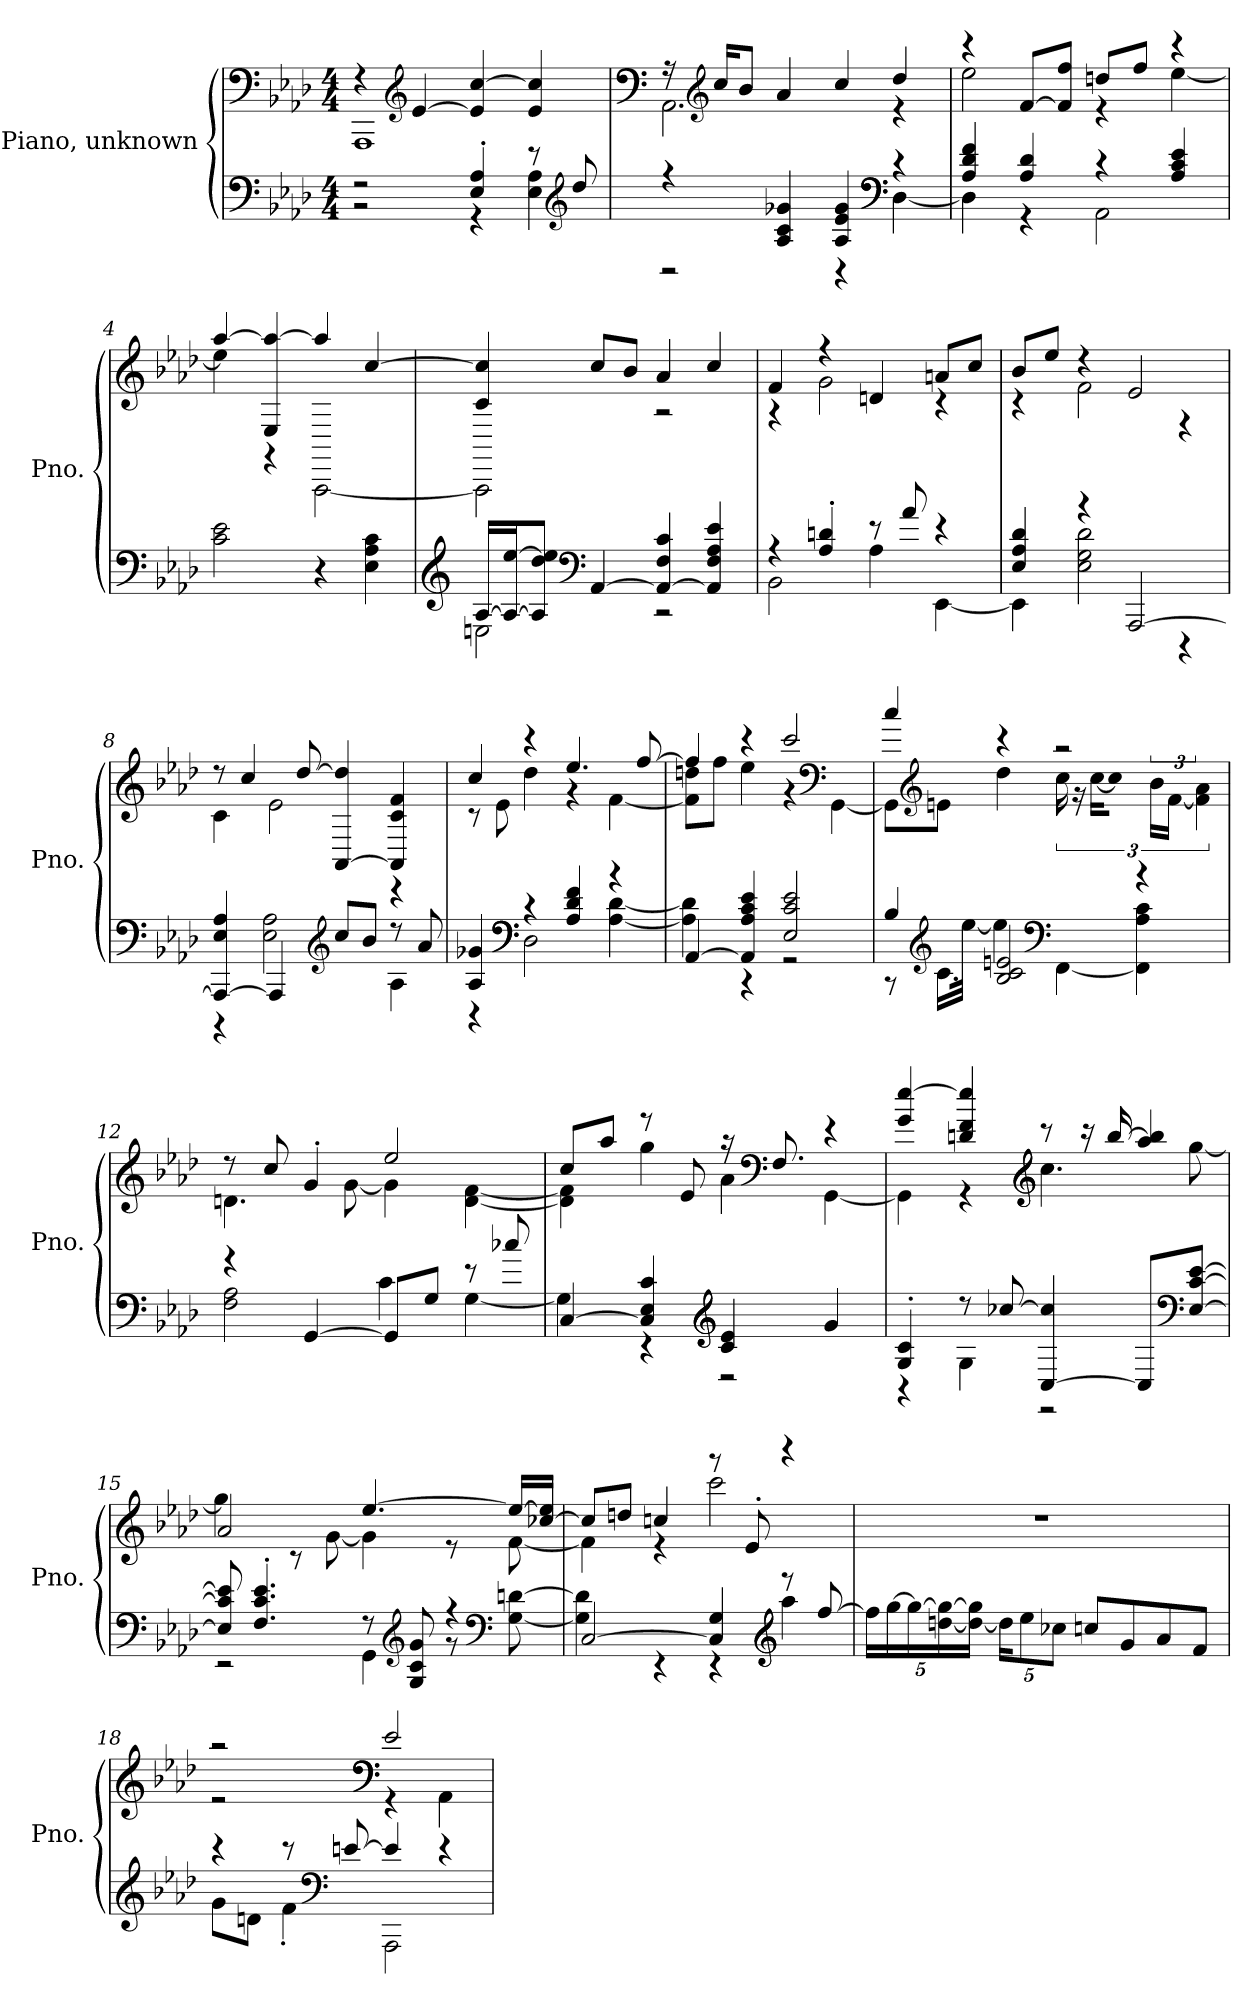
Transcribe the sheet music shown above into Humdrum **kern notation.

**kern	**kern
*part1	*part1
*staff2	*staff1
*I"Piano, unknown	*
*I'Pno.	*
*clefF4	*clefF4
*k[b-e-a-d-]	*k[b-e-a-d-]
*M4/4	*M4/4
*MM149	*MM149
=1	=1
*^	*^
2r	2r	4r	1AAA-
*	*	*clefG2	*
.	.	[4e-/	.
4E-/' 4A-/'	4r	4e-/] [4cc/	.
8r	4E-\ 4A-\	4e-/ 4cc/]	.
*clefG2	*	*	*
8dd-/	.	.	.
=2	=2	=2	=2
*	*	*clefF4	*
4r	2r	16r	2.AA-\
*	*	*clefG2	*
.	.	16cc/KL	.
.	.	8b-/J	.
4A-/ 4c/ 4g-X/	.	4a-/	.
4A-/ 4e-/ 4g-/	4r	4cc/	.
*clefF4	*	*	*
4r	[4D-\	4dd-/	4r
=3	=3	=3	=3
4A-/ 4d-/ 4f/	4D-\]	4r	2ee-\
4A-/ 4d-/	4r	[8f/L	.
.	.	8f/] 8ff/J	.
4r	2AA-\	8ddn/L	4r
.	.	8ff/J	.
4A-/ 4c/ 4e-/	.	4r	[4ee-\
*v	*v	*	*
=4	=4	=4
2c\ 2e-\	[4aa-/	4ee-\]
.	4E-/ 4aa-/_	4r
4r	4aa-/]	[2AAA-\
4E-\ 4A-\ 4c\	[4cc/	.
!!LO:LB:g=z	!!
=5	=5	=5
*clefG2	*	*
*^	*	*
[16A-/LL	2En\	4c/ 4cc/]	2AAA-\]
16A-/_ [16ee-/J	.	.	.
8A-/] 8dd-/ 8ee-/]J	.	.	.
*clefF4	*	*	*
[4AA-/	.	8cc/L	.
.	.	8b-/J	.
4AA-/_ 4F/ 4c/	2r	4a-/	2r
4AA-/] 4F/ 4A-/ 4e-/	.	4cc/	.
=6	=6	=6	=6
4r	2BB-\	4f/	4r
4A-/' 4dn/'	.	4r	2g\
8r	4A-\	4dn/	.
8a-/	.	.	.
4r	[4EE-\	8an/L	4r
.	.	8cc/J	.
=7	=7	=7	=7
4E-/ 4A-/ 4d-/	4EE-\]	8b-/L	4r
.	.	8ee-/J	.
4r	2E-\ 2G\ 2d-\	4r	2f\
[2AAA-/	.	2e-/	.
.	4r	.	4r
=8	=8	=8	=8
4AAA-/_ 4E-/ 4A-/	4r	8r	4c\
.	.	4cc/	.
4AAA-/]	2E-\ 2A-\	.	2e-\
.	.	[8dd-/	.
*clefG2	*	*	*
8cc/L	.	[4AA-/ 4dd-/]	.
8b-/J	.	.	.
8r	4A-\	4AA-/] 4c/ 4f/	4r
8a-/	.	.	.
!!LO:LB:g=z	!!
=9	=9	=9	=9
4A-/ 4g-X/	4r	4cc/	8r
.	.	.	8e-\
*clefF4	*	*	*
4r	2D-\	4r	4dd-\
4A-/ 4d-/ 4f/	.	4.ee-/	4r
4r	[4A-\ [4d-\	.	[4f\
.	.	[8ff/	.
=10	=10	=10	=10
[4AA-/	4A-\] 4d-\]	4ff/]	8f\] 8ddn\L
.	.	.	8ff\J
4AA-/] 4A-/ 4c/ 4e-/	4r	4r	4ee-\
2E-/ 2c/ 2e-/	2r	2ccc/	4r
*	*	*clefF4	*
.	.	.	[4GG\
=11	=11	=11	=11
4B-/	8r	4cc/	8GG\L]
*clefG2	*	*clefG2	*
.	16.c\LL	.	8en\J
.	[32ee-\JJk	.	.
2B-/ 2c/ 2en/	4ee-\]	4r	4dd-\
*clefF4	*	*	*
.	[4FF\	2r	24cc\
.	.	.	24r
.	.	.	[24cc\KL
.	.	.	8cc\J]
4r	4FF\] 4A-\ 4c\	.	24b-\LL
.	.	.	[24f\JJ
.	.	.	6f\] 6a-\
!!LO:LB:g=z	!!
=12	=12	=12	=12
4r	2F\ 2A-\	8r	4.dn\
.	.	8cc/	.
[4GG/	.	4g'/	.
.	.	.	[8g\
8GG/L]	4c\	2ee-/	4g\]
8G/J	.	.	.
8r	[4G\	.	[4d\ [4f\
8cc-X/	.	.	.
=13	=13	=13	=13
[4C/	4G\]	8cc/L	4d\] 4f\]
.	.	8aa-/J	.
4C/] 4E-/ 4c/	4r	8r	4gg\
.	.	8e-/	.
*clefG2	*	*	*
4c/ 4e-/	2r	16r	4a-\
*	*	*clefF4	*
.	.	8.F/	.
4g/	.	4r	[4GG\
=14	=14	=14	=14
4G/' 4c/'	4r	4g/ [4ee-/	4GG\]
8r	4G\	4dn/ 4f/ 4ee-/]	4r
[8cc-X/	.	.	.
*	*	*clefG2	*
[4C/ 4cc-/]	2r	8r	4.cc\
.	.	16r	.
.	.	[16bb-/	.
8C/L]	.	4aa-/ 4bb-/]	.
*clefF4	*	*	*
[8E-/ [8c/ [8e-/J	.	.	[8gg\
!!LO:LB:g=z	!!
=15	=15	=15	=15
8E-/] 8c/] 8e-/]	2r	2a-/	4gg\]
4.F/' 4.c/' 4.e-/'	.	.	.
.	.	.	8r
.	.	.	[8g\
8r	4GG\	[4.ee-/	4g\]
*clefG2	*	*	*
8G/ 8c/ 8g/	.	.	.
4r	8r	.	8r
*clefF4	*	*	*
.	[8G\ [8dn\	16ee-/LL_	[8f\
.	.	[16cc-X/ 16ee-/]JJ	.
=16	=16	=16	=16
[2C/	4G\] 4d\]	8cc-/L]	4f\]
.	.	8ddn/J	.
.	4r	4ccn/	4r
4C/] 4G/	4r	8r	2ccc\
.	.	8e-'/	.
*clefG2	*	*	*
8r	4aa-\	4r	.
[8ff/	.	.	.
*v	*v	*	*
*	*v	*v
=17	=17
*Xbrackettup	*
20ff\LL]	1r
[20gg\	.
20gg\_	.
[20ddn\ 20gg\_	.
20dd\_ 20gg\]JJ	.
20dd\KL]	.
10ee-\	.
10cc-X\J	.
8ccn/L	.
8g/	.
8a-/	.
8f/J	.
!!LO:LB:g=z
=18	=18
*^	*^
4r	8g\L	2r	2r
.	8dn\J	.	.
8r	4f'\	.	.
*clefF4	*	*	*
[8en/	.	.	.
*	*	*clefF4	*
4e/]	2AAA-\	2e-/	4r
4r	.	.	4AA-\
*v	*v	*	*
*	*v	*v
=	=
*-	*-
